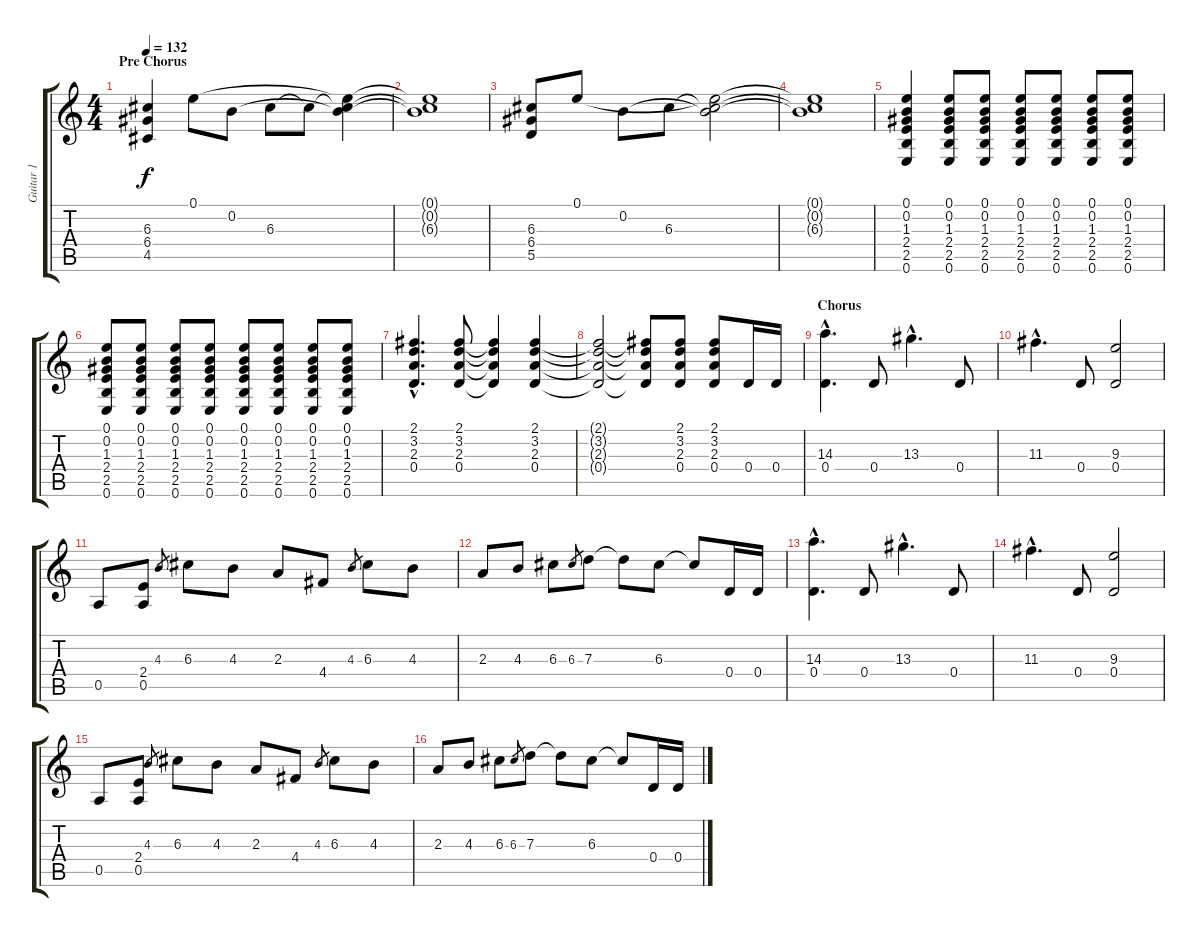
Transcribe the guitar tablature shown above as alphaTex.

\track ("Guitar 1" "Guitar 1") {instrument electricguitarclean}
\staff {score tabs}
\tuning (E4 B3 G3 D3 A2 E2) {hide}
\ts (4 4)
\section ("" "Pre Chorus")
\tempo 132
\clef g2
\ks c
(6.3 6.4 4.5).4{dy f volume 15 instrument distortionguitar} 0.1.8 0.2.8 6.3.8 6.3{t}.8 (0.1{t} 0.2{t} 6.3{t}).4 |
(0.1{t} 0.2{t} 6.3{t}).1 |
(6.3 6.4 5.5).8 0.1.8 0.2.8 6.3.8 (0.1{t} 0.2{t} 6.3{t}).2 |
(0.1{t} 0.2{t} 6.3{t}).1 |
(0.1 0.2 1.3 2.4 2.5 0.6).4 (0.1 0.2 1.3 2.4 2.5 0.6).8 (0.1 0.2 1.3 2.4 2.5 0.6).8 (0.1 0.2 1.3 2.4 2.5 0.6).8 (0.1 0.2 1.3 2.4 2.5 0.6).8 (0.1 0.2 1.3 2.4 2.5 0.6).8 (0.1 0.2 1.3 2.4 2.5 0.6).8 |
(0.1 0.2 1.3 2.4 2.5 0.6).8 (0.1 0.2 1.3 2.4 2.5 0.6).8 (0.1 0.2 1.3 2.4 2.5 0.6).8 (0.1 0.2 1.3 2.4 2.5 0.6).8 (0.1 0.2 1.3 2.4 2.5 0.6).8 (0.1 0.2 1.3 2.4 2.5 0.6).8 (0.1 0.2 1.3 2.4 2.5 0.6).8 (0.1 0.2 1.3 2.4 2.5 0.6).8 |
(2.1{hac} 3.2{hac} 2.3{hac} 0.4{hac}).4{d} (2.1 3.2 2.3 0.4).8 (2.1{t} 3.2{t} 2.3{t} 0.4{t}).4 (2.1 3.2 2.3 0.4).4 |
(2.1{t} 3.2{t} 2.3{t} 0.4{t}).2 (2.1{t} 3.2{t} 2.3{t} 0.4{t}).8 (2.1 3.2 2.3 0.4).8 (2.1 3.2 2.3 0.4).8 0.4.16 0.4.16 |
\section ("" "Chorus")
(14.3{hac} 0.4{hac}).4{d} 0.4.8 13.3{hac}.4{d} 0.4.8 |
11.3{hac}.4{d} 0.4.8 (9.3 0.4).2 |
0.5.8 (2.4 0.5).8 4.3.8{gr} 6.3.8 4.3.8 2.3.8 4.4.8 4.3.8{gr} 6.3.8 4.3.8 |
2.3.8 4.3.8 6.3.8 6.3.8{gr} 7.3.8 7.3{t}.8 6.3.8 6.3{t}.8 0.4.16 0.4.16 |
(14.3{hac} 0.4{hac}).4{d} 0.4.8 13.3{hac}.4{d} 0.4.8 |
11.3{hac}.4{d} 0.4.8 (9.3 0.4).2 |
0.5.8 (2.4 0.5).8 4.3.8{gr} 6.3.8 4.3.8 2.3.8 4.4.8 4.3.8{gr} 6.3.8 4.3.8 |
2.3.8 4.3.8 6.3.8 6.3.8{gr} 7.3.8 7.3{t}.8 6.3.8 6.3{t}.8 0.4.16 0.4.16
